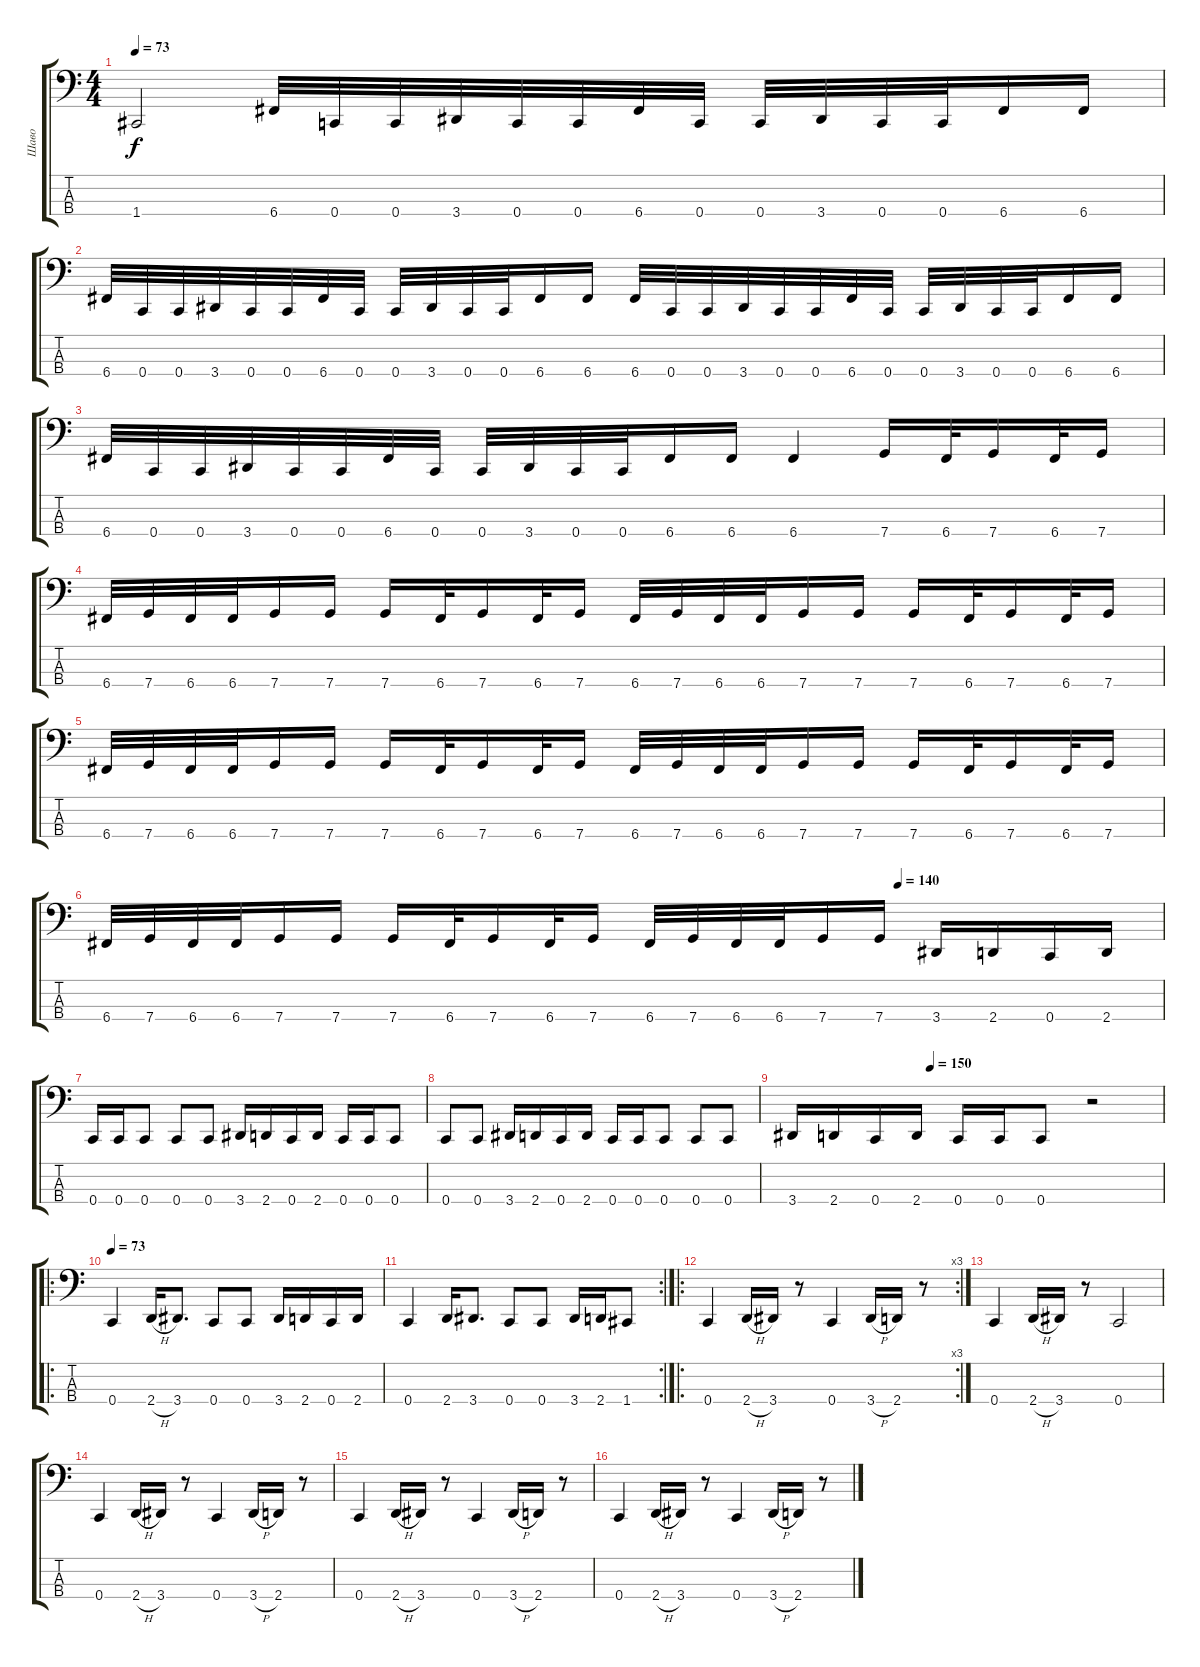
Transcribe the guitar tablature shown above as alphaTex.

\track ("Шаво" "Шаво") {instrument electricbassfinger}
\staff {score tabs}
\tuning (F2 C2 G1 C1) {hide}
\ts (4 4)
\tempo 73
\clef f4
\ks c
1.4{t}.2{dy f} 6.4.32 0.4.32 0.4.32 3.4.32 0.4.32 0.4.32 6.4.32 0.4.32 0.4.32 3.4.32 0.4.32 0.4.32 6.4.16 6.4.16 |
6.4.32 0.4.32 0.4.32 3.4.32 0.4.32 0.4.32 6.4.32 0.4.32 0.4.32 3.4.32 0.4.32 0.4.32 6.4.16 6.4.16 6.4.32 0.4.32 0.4.32 3.4.32 0.4.32 0.4.32 6.4.32 0.4.32 0.4.32 3.4.32 0.4.32 0.4.32 6.4.16 6.4.16 |
6.4.32 0.4.32 0.4.32 3.4.32 0.4.32 0.4.32 6.4.32 0.4.32 0.4.32 3.4.32 0.4.32 0.4.32 6.4.16 6.4.16 6.4.4 7.4.16 6.4.32 7.4.16 6.4.32 7.4.16 |
6.4.32 7.4.32 6.4.32 6.4.32 7.4.16 7.4.16 7.4.16 6.4.32 7.4.16 6.4.32 7.4.16 6.4.32 7.4.32 6.4.32 6.4.32 7.4.16 7.4.16 7.4.16 6.4.32 7.4.16 6.4.32 7.4.16 |
6.4.32 7.4.32 6.4.32 6.4.32 7.4.16 7.4.16 7.4.16 6.4.32 7.4.16 6.4.32 7.4.16 6.4.32 7.4.32 6.4.32 6.4.32 7.4.16 7.4.16 7.4.16 6.4.32 7.4.16 6.4.32 7.4.16 |
\tempo (140 0.75)
6.4.32 7.4.32 6.4.32 6.4.32 7.4.16 7.4.16 7.4.16 6.4.32 7.4.16 6.4.32 7.4.16 6.4.32 7.4.32 6.4.32 6.4.32 7.4.16 7.4.16 3.4.16 2.4.16 0.4.16 2.4.16 |
0.4.16 0.4.16 0.4.8 0.4.8 0.4.8 3.4.16 2.4.16 0.4.16 2.4.16 0.4.16 0.4.16 0.4.8 |
0.4.8 0.4.8 3.4.16 2.4.16 0.4.16 2.4.16 0.4.16 0.4.16 0.4.8 0.4.8 0.4.8 |
\tempo (150 0.375)
3.4.16 2.4.16 0.4.16 2.4.16 0.4.16 0.4.16 0.4.8 r.2 |
\ro
\tempo 73
0.4.4 2.4{h}.16 3.4.8{d} 0.4.8 0.4.8 3.4.16 2.4.16 0.4.16 2.4.16 |
\rc 2
0.4.4 2.4.16 3.4.8{d} 0.4.8 0.4.8 3.4.16 2.4.16 1.4.8 |
\ro
\rc 3
0.4.4 2.4{h}.16 3.4.16 r.8 0.4.4 3.4{h}.16 2.4.16 r.8 |
0.4.4 2.4{h}.16 3.4.16 r.8 0.4.2 |
0.4.4 2.4{h}.16 3.4.16 r.8 0.4.4 3.4{h}.16 2.4.16 r.8 |
0.4.4 2.4{h}.16 3.4.16 r.8 0.4.4 3.4{h}.16 2.4.16 r.8 |
0.4.4 2.4{h}.16 3.4.16 r.8 0.4.4 3.4{h}.16 2.4.16 r.8
